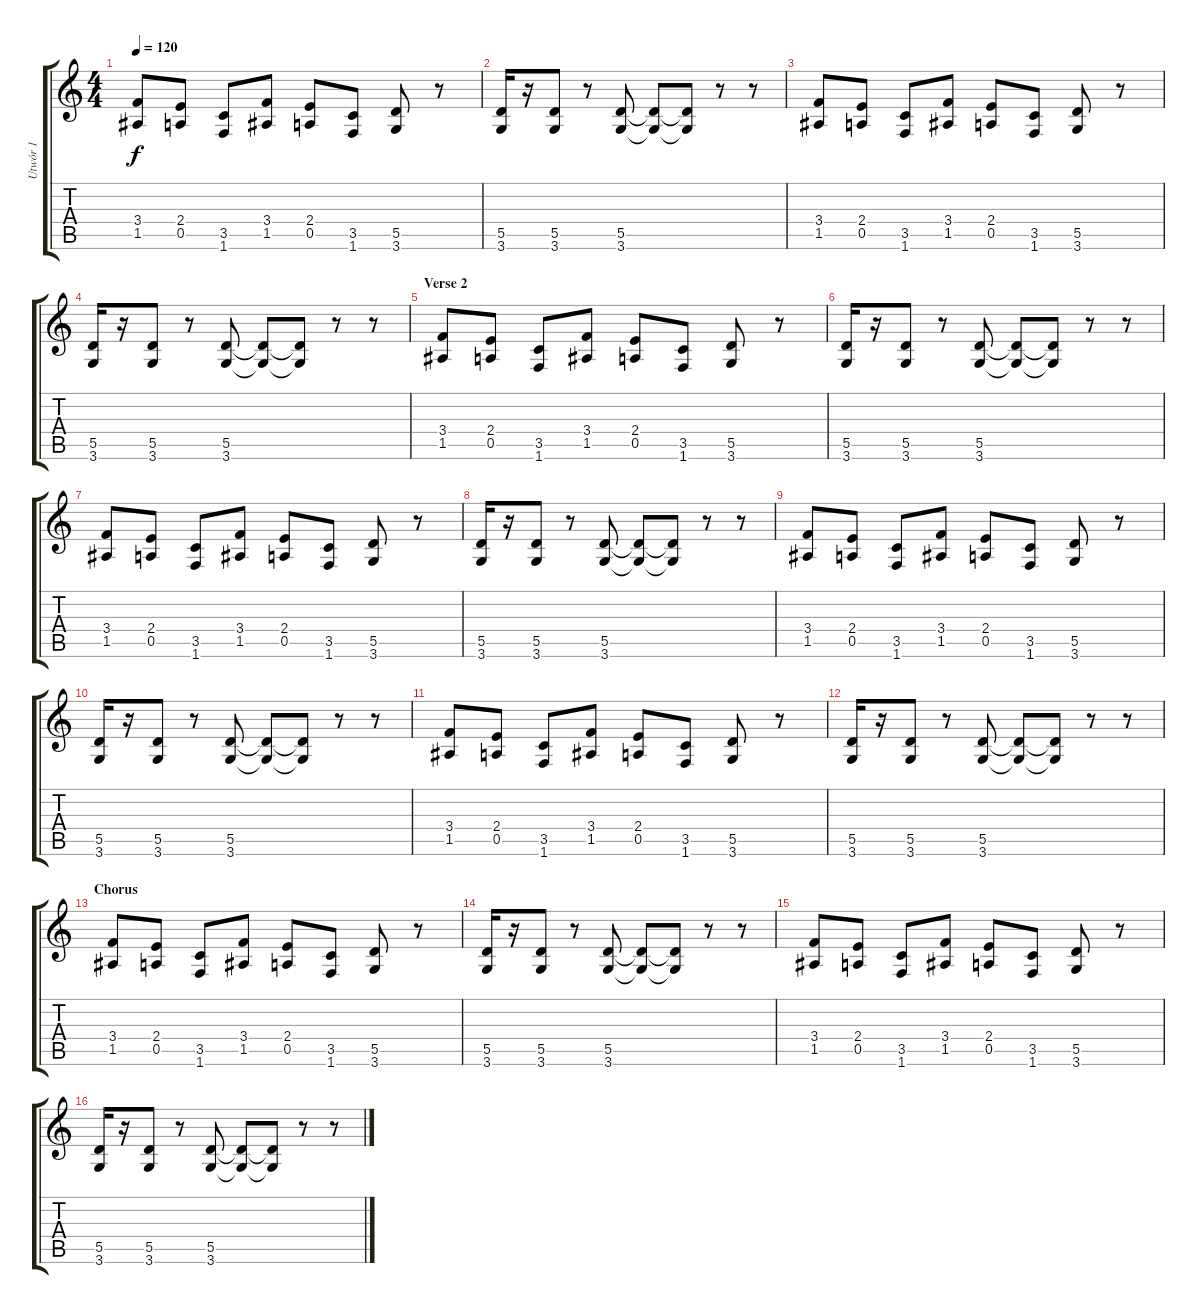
\track ("Utwór 1" "Utwór 1") {instrument electricguitarclean}
\staff {score tabs}
\tuning (E4 B3 G3 D3 A2 E2) {hide}
\ts (4 4)
\tempo 120
\clef g2
\ks c
(3.4 1.5).8{dy f} (2.4 0.5).8 (3.5 1.6).8 (3.4 1.5).8 (2.4 0.5).8 (3.5 1.6).8 (5.5 3.6).8 r.8 |
(5.5 3.6).16 r.16 (5.5 3.6).8 r.8 (5.5 3.6).8 (5.5{t} 3.6{t}).8 (5.5{t} 3.6{t}).8 r.8 r.8 |
(3.4 1.5).8 (2.4 0.5).8 (3.5 1.6).8 (3.4 1.5).8 (2.4 0.5).8 (3.5 1.6).8 (5.5 3.6).8 r.8 |
(5.5 3.6).16 r.16 (5.5 3.6).8 r.8 (5.5 3.6).8 (5.5{t} 3.6{t}).8 (5.5{t} 3.6{t}).8 r.8 r.8 |
\section ("" "Verse 2")
(3.4 1.5).8 (2.4 0.5).8 (3.5 1.6).8 (3.4 1.5).8 (2.4 0.5).8 (3.5 1.6).8 (5.5 3.6).8 r.8 |
(5.5 3.6).16 r.16 (5.5 3.6).8 r.8 (5.5 3.6).8 (5.5{t} 3.6{t}).8 (5.5{t} 3.6{t}).8 r.8 r.8 |
(3.4 1.5).8 (2.4 0.5).8 (3.5 1.6).8 (3.4 1.5).8 (2.4 0.5).8 (3.5 1.6).8 (5.5 3.6).8 r.8 |
(5.5 3.6).16 r.16 (5.5 3.6).8 r.8 (5.5 3.6).8 (5.5{t} 3.6{t}).8 (5.5{t} 3.6{t}).8 r.8 r.8 |
(3.4 1.5).8 (2.4 0.5).8 (3.5 1.6).8 (3.4 1.5).8 (2.4 0.5).8 (3.5 1.6).8 (5.5 3.6).8 r.8 |
(5.5 3.6).16 r.16 (5.5 3.6).8 r.8 (5.5 3.6).8 (5.5{t} 3.6{t}).8 (5.5{t} 3.6{t}).8 r.8 r.8 |
(3.4 1.5).8 (2.4 0.5).8 (3.5 1.6).8 (3.4 1.5).8 (2.4 0.5).8 (3.5 1.6).8 (5.5 3.6).8 r.8 |
(5.5 3.6).16 r.16 (5.5 3.6).8 r.8 (5.5 3.6).8 (5.5{t} 3.6{t}).8 (5.5{t} 3.6{t}).8 r.8 r.8 |
\section ("" "Chorus")
(3.4 1.5).8 (2.4 0.5).8 (3.5 1.6).8 (3.4 1.5).8 (2.4 0.5).8 (3.5 1.6).8 (5.5 3.6).8 r.8 |
(5.5 3.6).16 r.16 (5.5 3.6).8 r.8 (5.5 3.6).8 (5.5{t} 3.6{t}).8 (5.5{t} 3.6{t}).8 r.8 r.8 |
(3.4 1.5).8 (2.4 0.5).8 (3.5 1.6).8 (3.4 1.5).8 (2.4 0.5).8 (3.5 1.6).8 (5.5 3.6).8 r.8 |
(5.5 3.6).16 r.16 (5.5 3.6).8 r.8 (5.5 3.6).8 (5.5{t} 3.6{t}).8 (5.5{t} 3.6{t}).8 r.8 r.8
